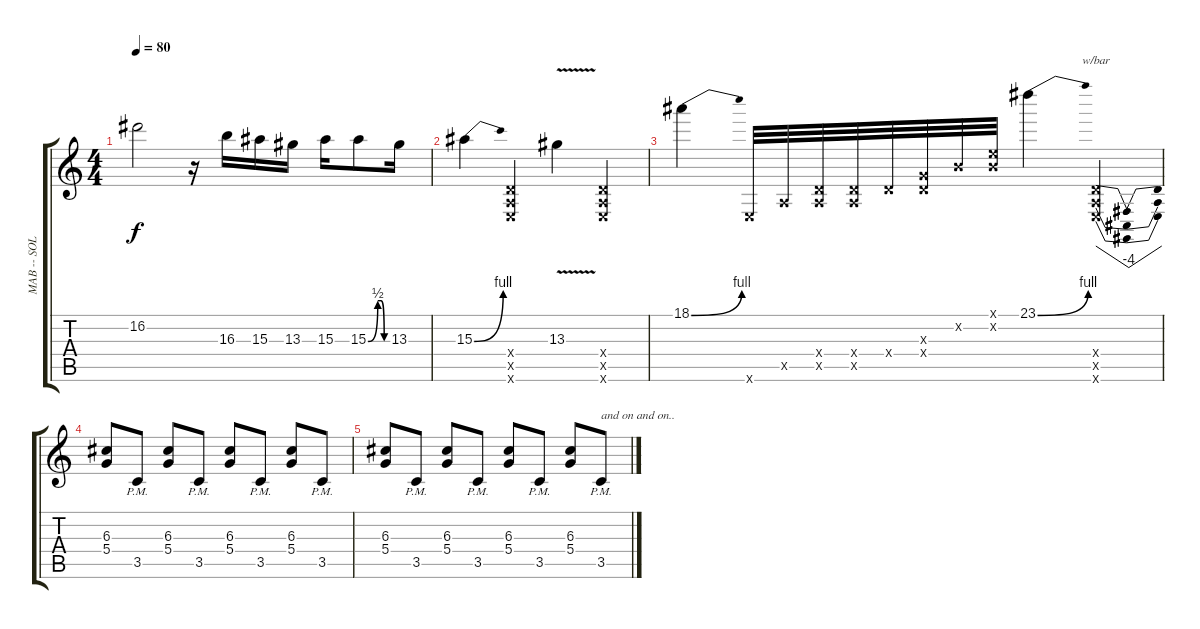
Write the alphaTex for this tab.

\track ("MAB -- SOLO gtr." "MAB -- SOL") {instrument overdrivenguitar}
\staff {score tabs}
\tuning (E4 B3 G3 D3 A2 E2) {hide}
\ts (4 4)
\tempo 80
\clef g2
\ks c
16.2{t}.2{dy f} r.16 16.3.16 15.3.16 13.3.16 15.3.16 15.3{be (custom 0 0 30 2 40 2 50 0 60 0)}.8 13.3.16 |
15.3{be (bend 0 0 60 4)}.4 (0.4{x} 0.5{x} 0.6{x}).4 13.3{v}.4 (0.4{x} 0.5{x} 0.6{x}).4 |
18.1{be (bend 0 0 60 4)}.4 0.6{x}.32 0.5{x}.32 (0.4{x} 0.5{x}).32 (0.4{x} 0.5{x}).32 0.4{x}.32 (0.3{x} 0.4{x}).32 0.2{x}.32 (0.1{x} 0.2{x}).32 23.1{be (bend 0 0 60 4)}.4 (0.4{x} 0.5{x} 0.6{x}).4{tbe (dip default 0 0 30 -16 60 0)} |
(6.3 5.4).8 3.5{pm}.8 (6.3 5.4).8 3.5{pm}.8 (6.3 5.4).8 3.5{pm}.8 (6.3 5.4).8 3.5{pm}.8 |
(6.3 5.4).8 3.5{pm}.8 (6.3 5.4).8 3.5{pm}.8 (6.3 5.4).8 3.5{pm}.8 (6.3 5.4).8 3.5{pm}.8{txt "and on and on.."}
